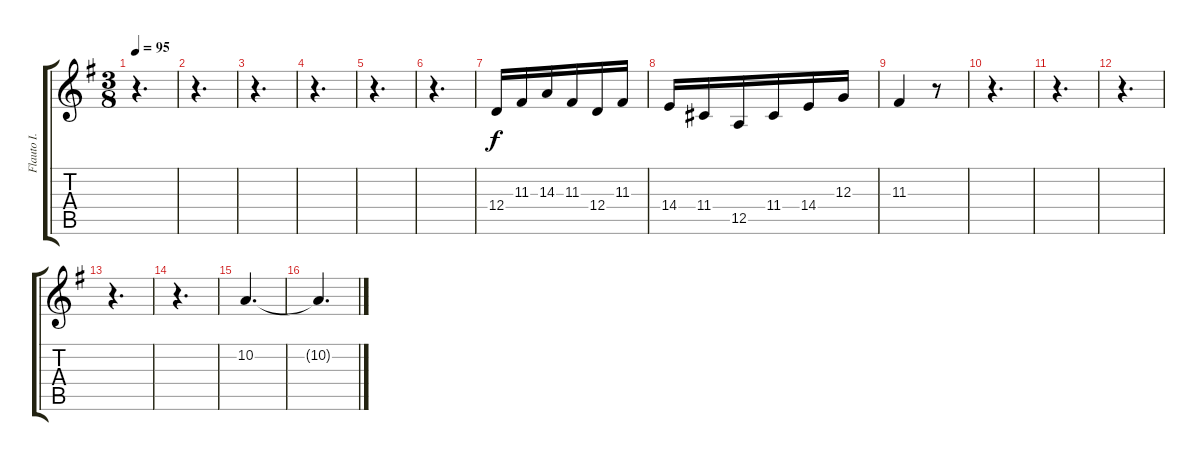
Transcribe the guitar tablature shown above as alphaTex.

\track ("Flauto I. (Flùte à bee)" "Flauto I. ") {instrument recorder}
\staff {score tabs}
\tuning (E4 B3 G3 D3 A2 E2) {hide}
\ts (3 8)
\tempo 95
\clef g2
\ks g
r.4{d dy f} |
r.4{d} |
r.4{d} |
r.4{d} |
r.4{d} |
r.4{d} |
12.4.16 11.3.16{beam merge} 14.3.16 11.3.16{beam merge} 12.4.16 11.3.16 |
14.4.16 11.4.16{beam merge} 12.5.16 11.4.16{beam merge} 14.4.16 12.3.16 |
11.3.4 r.8 |
r.4{d} |
r.4{d} |
r.4{d} |
r.4{d} |
r.4{d} |
10.2.4{d} |
10.2{t}.4{d}
